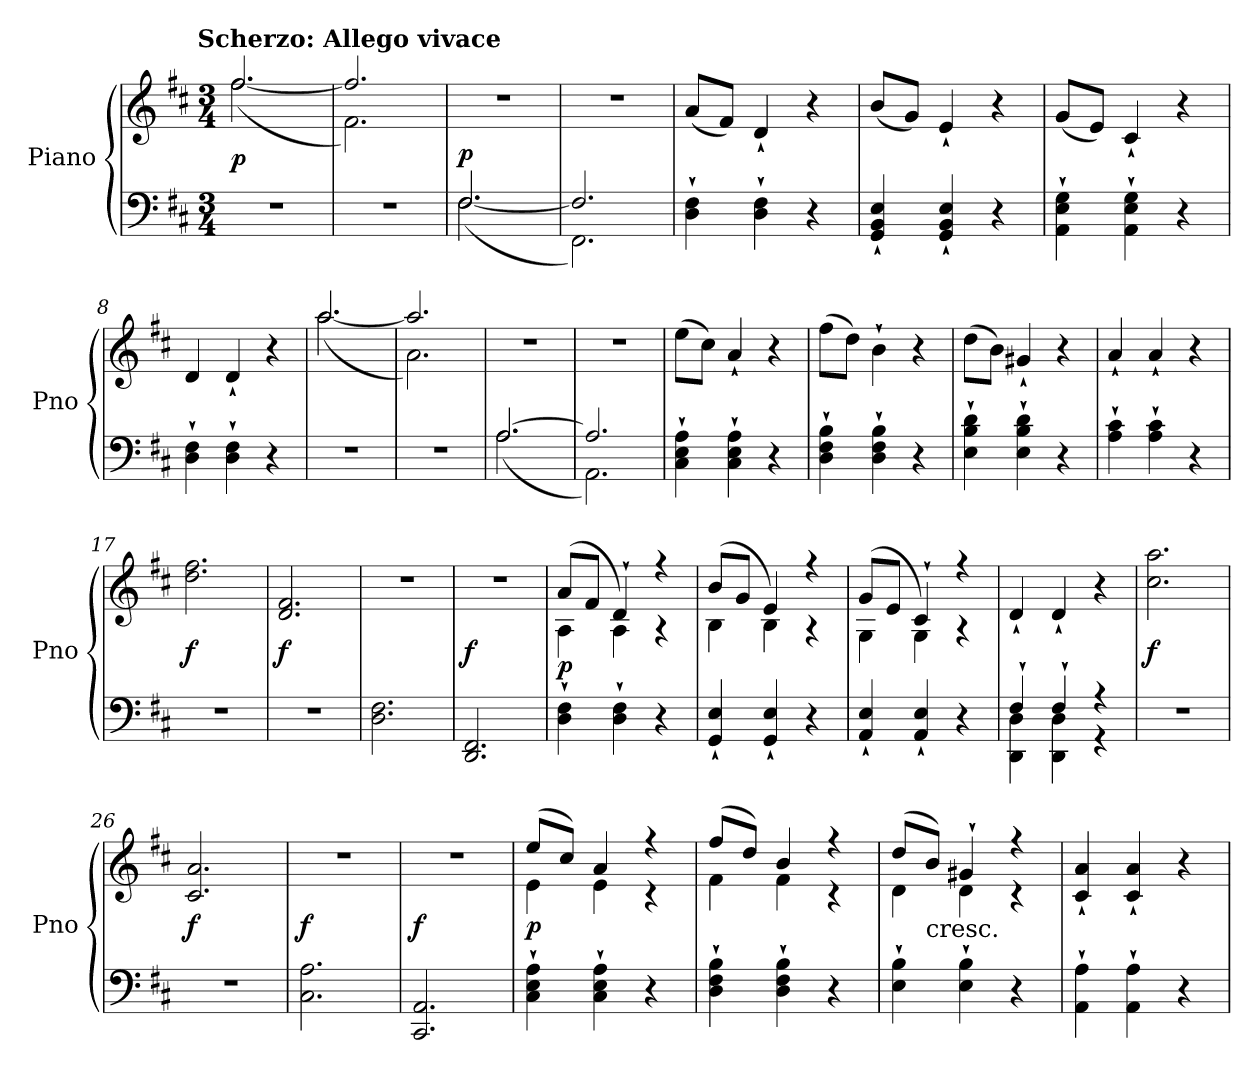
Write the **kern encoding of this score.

**kern	**kern	**dynam
*part1	*part1	*part1
*staff2	*staff1	*staff1/2
*I"Piano	*	*
*I'Pno	*	*
*clefF4	*clefG2	*
*k[f#c#]	*k[f#c#]	*
*D:	*D:	*
!!LO:TX:omd:t=Scherzo&colon; Allego vivace
*M3/4	*M3/4	*
*MM220	*MM220	*
=1	=1	=1
*	*^	*
2.r	2.ff#/	([2.ff#\	p
=2	=2	=2	=2
2.r	2.ff#/]	2.f#\)	.
*	*v	*v	*
=3	=3	=3
*^	*	*
2.F#/	([2.F#\	2.r	p
=4	=4	=4	=4
2.F#/]	2.FF#\)	2.r	.
*v	*v	*	*
=5	=5	=5
4D`\ 4F#`\	(8a/L	.
.	8f#/J)	.
4D`\ 4F#`\	4d`/	.
4r	4r	.
=6	=6	=6
4GG`/ 4BB`/ 4E`/	(8b/L	.
.	8g/J)	.
4GG`/ 4BB`/ 4E`/	4e`/	.
4r	4r	.
=7	=7	=7
4AA`\ 4E`\ 4G`\	(8g/L	.
.	8e/J)	.
4AA`\ 4E`\ 4G`\	4c#`/	.
4r	4r	.
=8	=8	=8
4D`\ 4F#`\	4d/	.
4D`\ 4F#`\	4d`/	.
4r	4r	.
=9	=9	=9
*	*^	*
2.r	2.aa/	([2.aa\	.
=10	=10	=10	=10
2.r	2.aa/]	2.a\)	.
*	*v	*v	*
=11	=11	=11
*^	*	*
[2.A/	(2.A\	2.r	.
=12	=12	=12	=12
2.A/]	2.AA\)	2.r	.
*v	*v	*	*
=13	=13	=13
4C#`\ 4E`\ 4A`\	(8ee\L	.
.	8cc#\J)	.
4C#`\ 4E`\ 4A`\	4a`/	.
4r	4r	.
=14	=14	=14
4D`\ 4F#`\ 4B`\	(8ff#\L	.
.	8dd\J)	.
4D`\ 4F#`\ 4B`\	4b`\	.
4r	4r	.
=15	=15	=15
4E`\ 4B`\ 4d`\	(8dd\L	.
.	8b\J)	.
4E`\ 4B`\ 4d`\	4g#X`/	.
4r	4r	.
=16	=16	=16
4A`\ 4c#`\	4a`/	.
4A`\ 4c#`\	4a`/	.
4r	4r	.
=17	=17	=17
2.r	2.dd\ 2.ff#\	f
=18	=18	=18
2.r	2.d/ 2.f#/	f
=19	=19	=19
2.D\ 2.F#\	2.r	.
=20	=20	=20
2.DD/ 2.FF#/	2.r	f
=21	=21	=21
*	*^	*
4D`\ 4F#`\	(8a/L	4A\	p
.	8f#/J	.	.
4D`\ 4F#`\	4d`/)	4A\	.
4r	4r	4r	.
=22	=22	=22	=22
4GG`/ 4E`/	(8b/L	4B\	.
.	8g/J	.	.
4GG`/ 4E`/	4e/)	4B\	.
4r	4r	4r	.
=23	=23	=23	=23
4AA`/ 4E`/	(8g/L	4G\	.
.	8e/J	.	.
4AA`/ 4E`/	4c#`/)	4G\	.
4r	4r	4r	.
*	*v	*v	*
=24	=24	=24
*^	*	*
4F#`/	4DD\ 4D\	4d`/	.
4F#`/	4DD\ 4D\	4d`/	.
4r	4r	4r	.
*v	*v	*	*
=25	=25	=25
2.r	2.cc#\ 2.aa\	f
=26	=26	=26
2.r	2.c#/ 2.a/	f
=27	=27	=27
2.C#\ 2.A\	2.r	f
=28	=28	=28
2.CC#/ 2.AA/	2.r	f
=29	=29	=29
*	*^	*
4C#`\ 4E`\ 4A`\	(8ee/L	4e\	p
.	8cc#/J)	.	.
4C#`\ 4E`\ 4A`\	4a/	4e\	.
4r	4r	4r	.
=30	=30	=30	=30
4D`\ 4F#`\ 4B`\	(8ff#/L	4f#\	.
.	8dd/J)	.	.
4D`\ 4F#`\ 4B`\	4b/	4f#\	.
4r	4r	4r	.
=31	=31	=31	=31
4E`\ 4B`\	(8dd/L	4d\	.
!	!LO:TX:c:t=cresc.	!	!
.	8b/J)	.	.
4E`\ 4B`\	4g#X`/	4d\	.
4r	4r	4r	.
*	*v	*v	*
=32	=32	=32
4AA`\ 4A`\	4c#`/ 4a`/	.
4AA`\ 4A`\	4c#`/ 4a`/	.
4r	4r	.
=	=	=
*-	*-	*-
